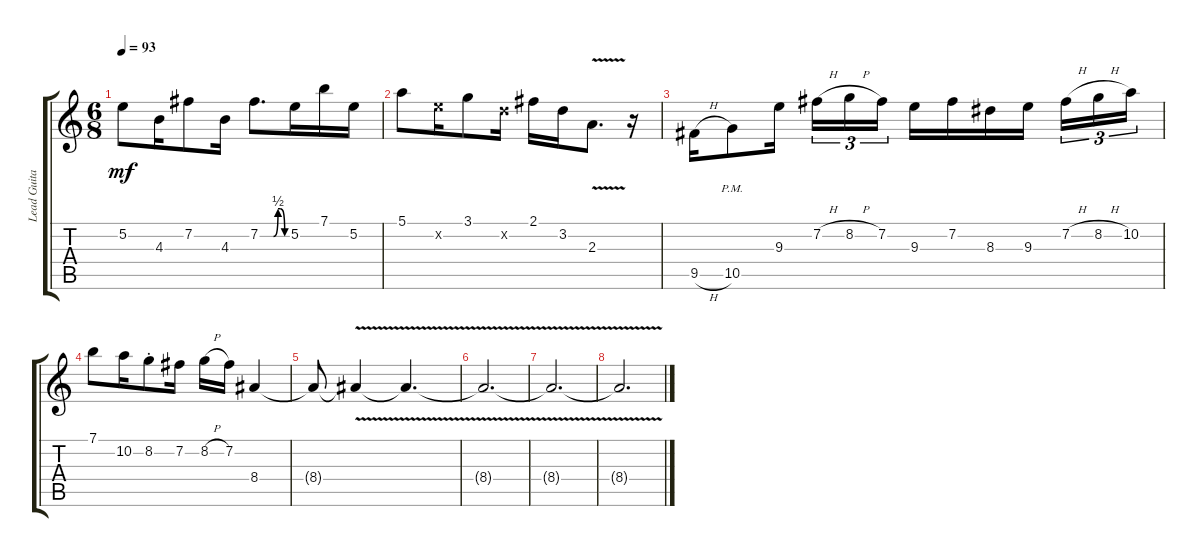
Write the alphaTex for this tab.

\track ("Lead Guitar 2 [Peter Lindgren + Mikael A" "Lead Guita") {instrument distortionguitar}
\staff {score tabs}
\tuning (E4 B3 G3 D3 A2 E2) {hide}
\ts (6 8)
\tempo 93
\clef g2
\ks c
5.2.8{dy mf} 4.3.16 7.2.8 4.3.16 7.2{be (custom 0 0 30 0 40 2 45 2 55 0 60 0)}.8{d} 5.2.16 7.1.16 5.2.16 |
5.1.8 5.2{x}.16 3.1.8 3.2{x}.16 2.1.16 3.2.16 2.3{v}.8{d} r.16 |
9.5{h}.16 10.5{pm}.8 9.3.16 7.2{h}.16{tu (3 2)} 8.2{h}.16{tu (3 2)} 7.2.16{tu (3 2)} 9.3.16 7.2.16 8.3.16 9.3.16 7.2{h}.16{tu (3 2)} 8.2{h}.16{tu (3 2)} 10.2.16{tu (3 2)} |
7.1.8 10.2.16 8.2{st}.8 7.2.16 8.2{h}.16 7.2.16 8.4.4 |
8.4{t}.8 8.4{v t}.4 8.4{v t}.4{d} |
8.4{v t}.2{d} |
8.4{v t}.2{d} |
8.4{v t}.2{d}
